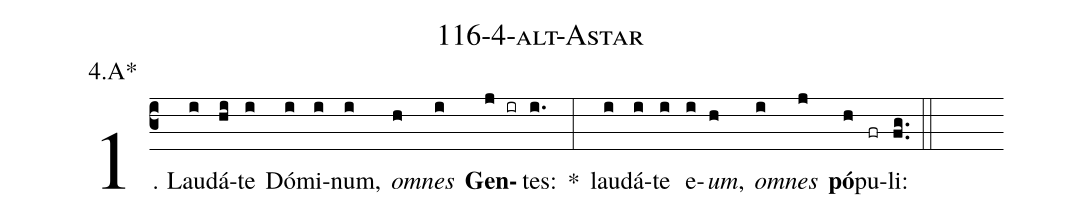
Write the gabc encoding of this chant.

name: 116-4-alt-Astar;
annotation: 4.A*;
%%
(c3)1. Lau(i)dá(hi)te(i) Dó(i)mi(i)num,(i) <i>om</i>(h)<i>nes</i>(i) <b>Gen</b>(j ir)tes:(i.) *(:) lau(i)dá(i)te(i) e(i)<i>um</i>,(h) <i>om</i>(i)<i>nes</i>(j) <b>pó</b>(h)pu(fr)li:(fg..) (::)
